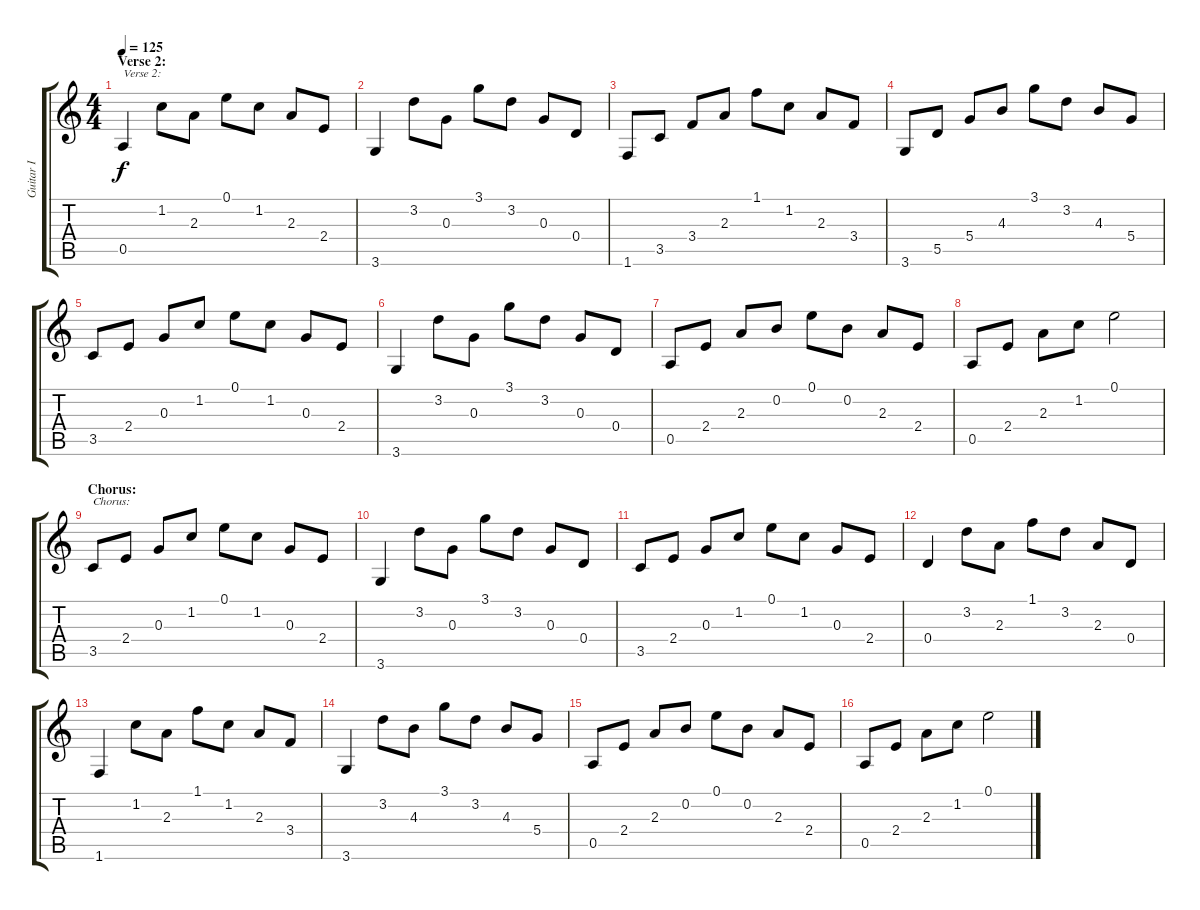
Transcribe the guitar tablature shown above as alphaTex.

\track ("Guitar I" "Guitar I") {instrument acousticguitarsteel}
\staff {score tabs}
\tuning (E4 B3 G3 D3 A2 E2) {hide}
\ts (4 4)
\section ("" "Verse 2:")
\tempo 125
\clef g2
\ks c
0.5.4{txt "Verse 2:" dy f} 1.2.8 2.3.8 0.1.8 1.2.8 2.3.8 2.4.8 |
3.6.4 3.2.8 0.3.8 3.1.8 3.2.8 0.3.8 0.4.8 |
1.6.8 3.5.8 3.4.8 2.3.8 1.1.8 1.2.8 2.3.8 3.4.8 |
3.6.8 5.5.8 5.4.8 4.3.8 3.1.8 3.2.8 4.3.8 5.4.8 |
3.5.8 2.4.8 0.3.8 1.2.8 0.1.8 1.2.8 0.3.8 2.4.8 |
3.6.4 3.2.8 0.3.8 3.1.8 3.2.8 0.3.8 0.4.8 |
0.5.8 2.4.8 2.3.8 0.2.8 0.1.8 0.2.8 2.3.8 2.4.8 |
0.5.8 2.4.8 2.3.8 1.2.8 0.1.2 |
\section ("" "Chorus:")
3.5.8{txt "Chorus:"} 2.4.8 0.3.8 1.2.8 0.1.8 1.2.8 0.3.8 2.4.8 |
3.6.4 3.2.8 0.3.8 3.1.8 3.2.8 0.3.8 0.4.8 |
3.5.8 2.4.8 0.3.8 1.2.8 0.1.8 1.2.8 0.3.8 2.4.8 |
0.4.4 3.2.8 2.3.8 1.1.8 3.2.8 2.3.8 0.4.8 |
1.6.4 1.2.8 2.3.8 1.1.8 1.2.8 2.3.8 3.4.8 |
3.6.4 3.2.8 4.3.8 3.1.8 3.2.8 4.3.8 5.4.8 |
0.5.8 2.4.8 2.3.8 0.2.8 0.1.8 0.2.8 2.3.8 2.4.8 |
0.5.8 2.4.8 2.3.8 1.2.8 0.1.2
